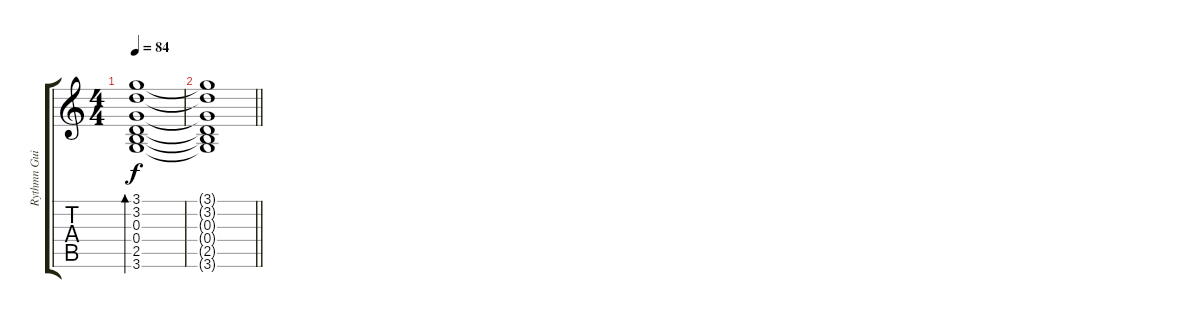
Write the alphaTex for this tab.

\track ("Rythmn Guitar" "Rythmn Gui") {instrument acousticguitarsteel}
\staff {score tabs}
\tuning (E4 B3 G3 D3 A2 E2) {hide}
\ts (4 4)
\tempo 84
\clef g2
\ks c
(3.1 3.2 0.3 0.4 2.5 3.6).1{bd 30 dy f} |
\barLineRight lightlight
(3.1{t} 3.2{t} 0.3{t} 0.4{t} 2.5{t} 3.6{t}).1
